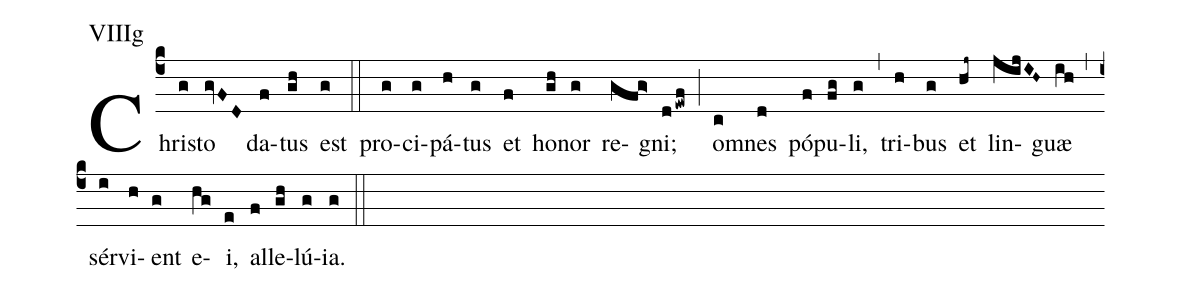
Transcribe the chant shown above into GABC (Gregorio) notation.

annotation: VIIIg;
%%
(c4)Chri(g)sto(gvFD) da(f)tus(gh) est(g) (::) pro(g)ci(g)pá(h)tus(g) et(f) ho(gh)nor(g) re(gfg>)gni;(dewf) (;) om(c)nes(d) pó(f)pu(fg)li,(g) (,) tri(h)bus(g) et(hj~) lin(jijIH~)guæ(ih) (,) sér(i)vi(h)ent(g) e(hg)i,(e) al(f)le(gh)lú(g)ia.(g) (::)
